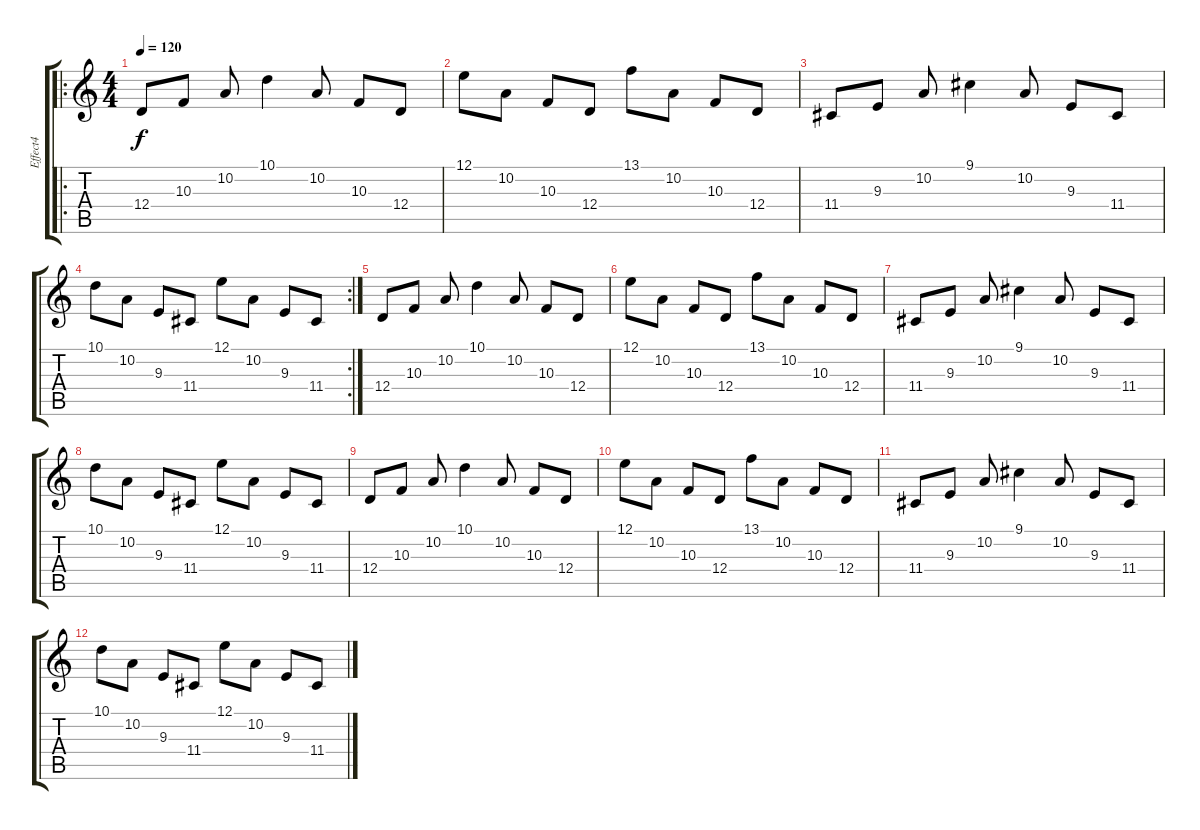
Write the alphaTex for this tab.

\track ("Effect4" "Effect4") {instrument pad1newage}
\staff {score tabs}
\tuning (E4 B3 G3 D3 A2 E2) {hide}
\ro
\ts (4 4)
\tempo 120
\clef g2
\ks c
12.4.8{dy f} 10.3.8 10.2.8 10.1.4 10.2.8 10.3.8 12.4.8 |
12.1.8 10.2.8 10.3.8 12.4.8 13.1.8 10.2.8 10.3.8 12.4.8 |
11.4.8 9.3.8 10.2.8 9.1.4 10.2.8 9.3.8 11.4.8 |
\rc 2
10.1.8 10.2.8 9.3.8 11.4.8 12.1.8 10.2.8 9.3.8 11.4.8 |
12.4.8 10.3.8 10.2.8 10.1.4 10.2.8 10.3.8 12.4.8 |
12.1.8 10.2.8 10.3.8 12.4.8 13.1.8 10.2.8 10.3.8 12.4.8 |
11.4.8 9.3.8 10.2.8 9.1.4 10.2.8 9.3.8 11.4.8 |
10.1.8 10.2.8 9.3.8 11.4.8 12.1.8 10.2.8 9.3.8 11.4.8 |
12.4.8 10.3.8 10.2.8 10.1.4 10.2.8 10.3.8 12.4.8 |
12.1.8 10.2.8 10.3.8 12.4.8 13.1.8 10.2.8 10.3.8 12.4.8 |
11.4.8 9.3.8 10.2.8 9.1.4 10.2.8 9.3.8 11.4.8 |
10.1.8 10.2.8 9.3.8 11.4.8 12.1.8 10.2.8 9.3.8 11.4.8
